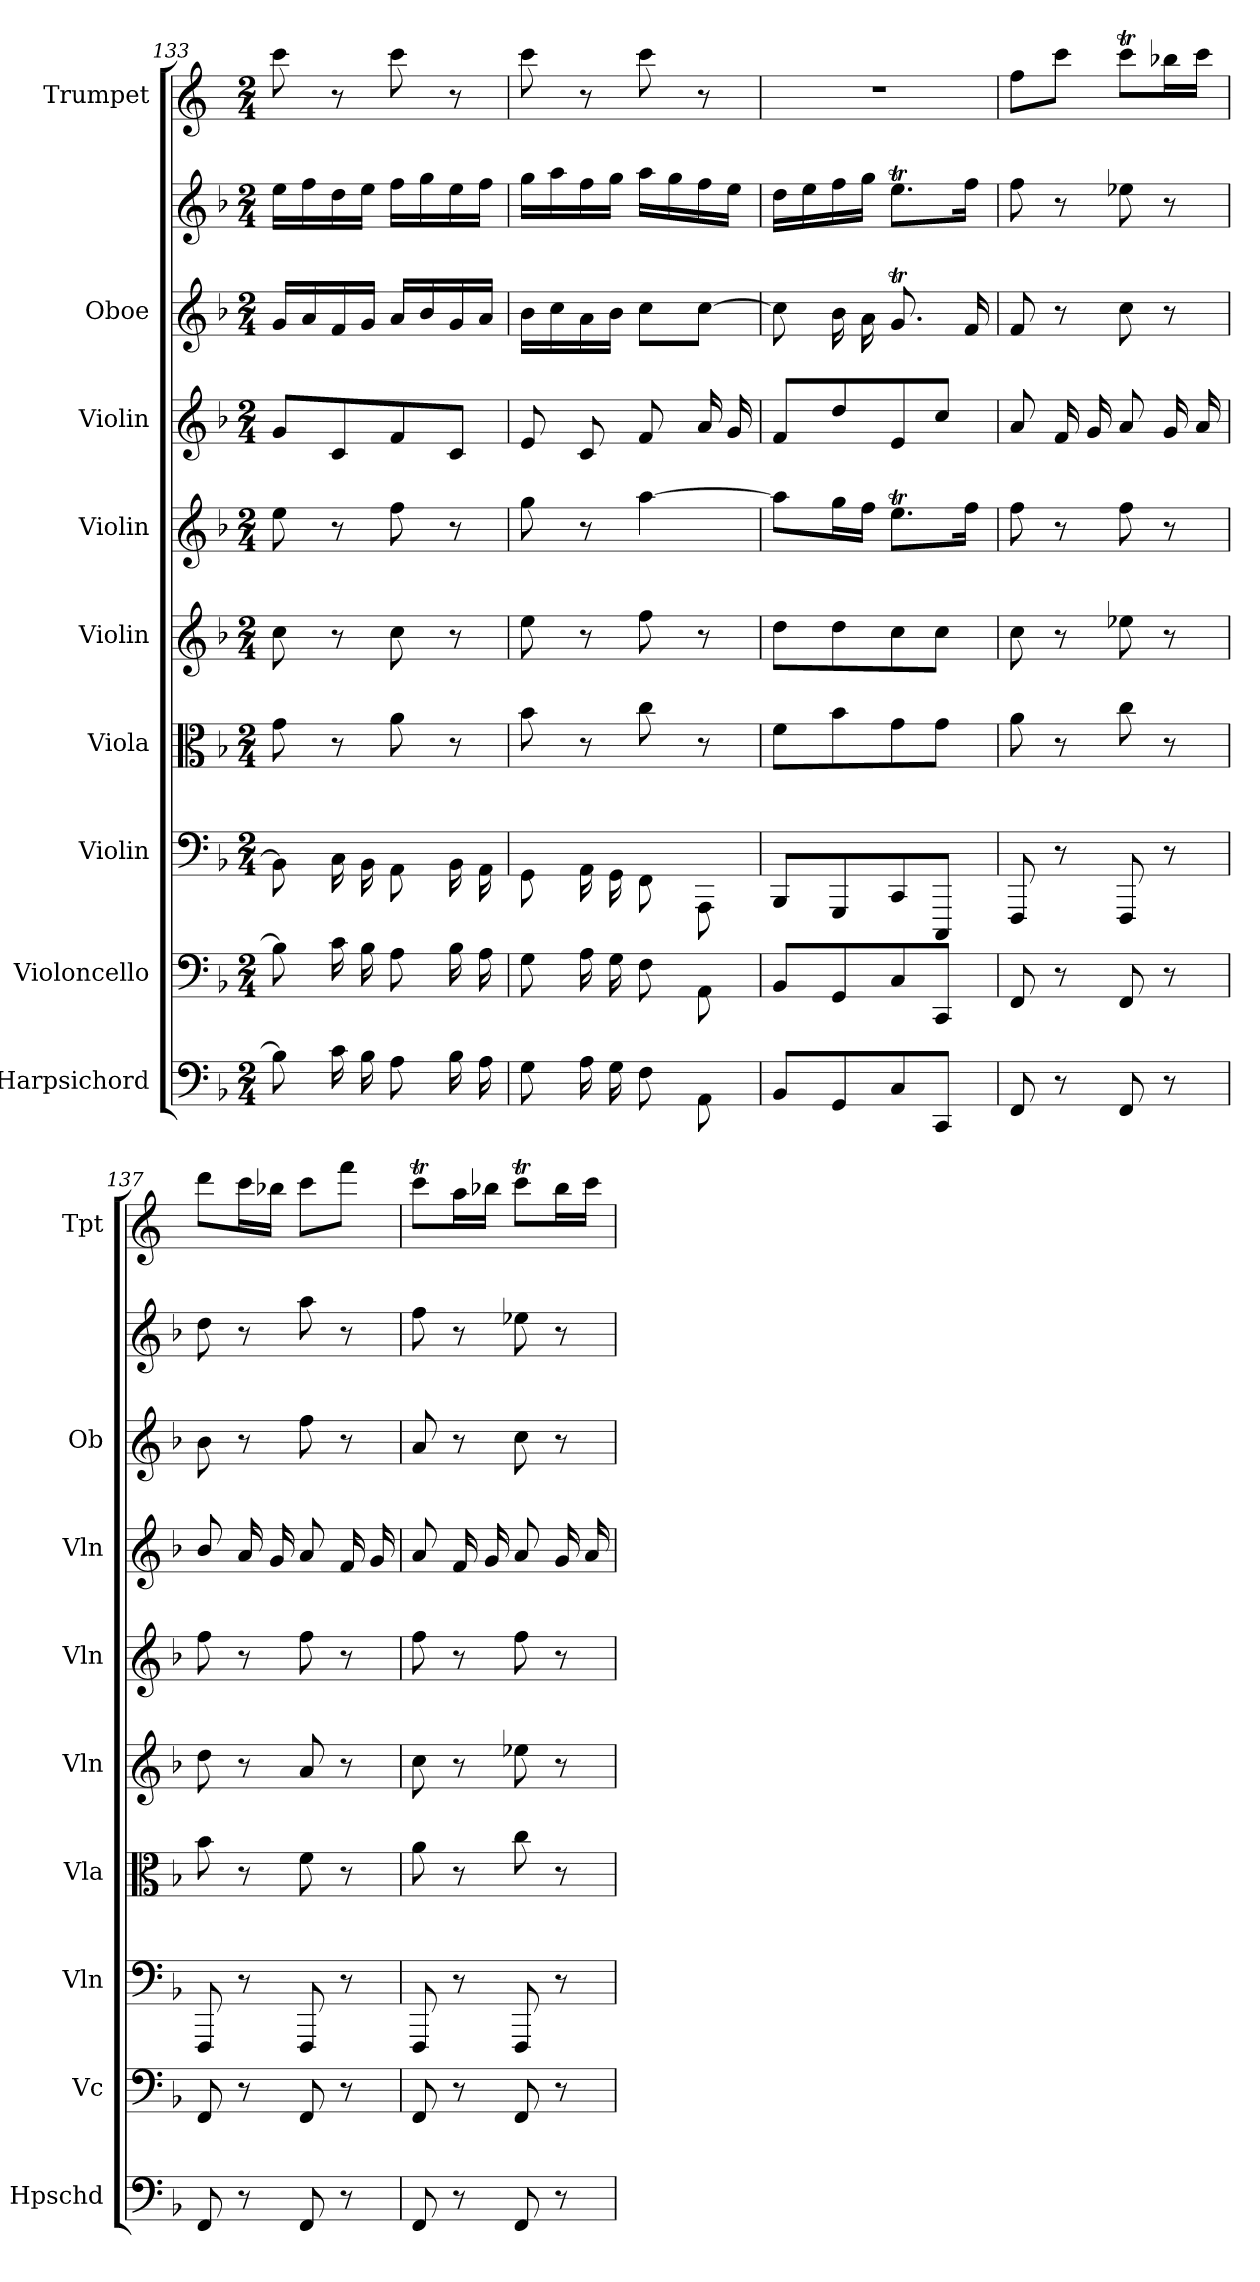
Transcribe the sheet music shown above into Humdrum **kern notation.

**kern	**kern	**kern	**kern	**kern	**kern	**kern	**kern	**kern	**kern
*part10	*part9	*part8	*part7	*part6	*part5	*part4	*part3	*part2	*part1
*staff10	*staff9	*staff8	*staff7	*staff6	*staff5	*staff4	*staff3	*staff2	*staff1
*I"Harpsichord	*I"Violoncello	*I"Violin	*I"Viola	*I"Violin	*I"Violin	*I"Violin	*I"Oboe	*	*I"Trumpet
*I'Hpschd	*I'Vc	*I'Vln	*I'Vla	*I'Vln	*I'Vln	*I'Vln	*I'Ob	*	*I'Tpt
*clefF4	*clefF4	*clefF4	*clefC3	*clefG2	*clefG2	*clefG2	*clefG2	*clefG2	*clefG2
*	*	*	*	*	*	*	*	*	*ITrd1c2
*k[b-]	*k[b-]	*k[b-]	*k[b-]	*k[b-]	*k[b-]	*k[b-]	*k[b-]	*k[b-]	*k[b-e-]
*F:	*F:	*F:	*F:	*F:	*F:	*F:	*F:	*F:	*B-:
*M2/4	*M2/4	*M2/4	*M2/4	*M2/4	*M2/4	*M2/4	*M2/4	*M2/4	*M2/4
=133	=133	=133	=133	=133	=133	=133	=133	=133	=133
8B-\]	8B-\]	8BB-\]	8g\	8cc\	8ee\	8g/L	16g/LL	16ee\LL	8bb-\
.	.	.	.	.	.	.	16a/	16ff\	.
16c\	16c\	16C\	8r	8r	8r	8c/	16f/	16dd\	8r
16B-\	16B-\	16BB-\	.	.	.	.	16g/JJ	16ee\JJ	.
8A\	8A\	8AA\	8a\	8cc\	8ff\	8f/	16a/LL	16ff\LL	8bb-\
.	.	.	.	.	.	.	16b-/	16gg\	.
16B-\	16B-\	16BB-\	8r	8r	8r	8c/J	16g/	16ee\	8r
16A\	16A\	16AA\	.	.	.	.	16a/JJ	16ff\JJ	.
=134	=134	=134	=134	=134	=134	=134	=134	=134	=134
8G\	8G\	8GG\	8b-\	8ee\	8gg\	8e/	16b-\LL	16gg\LL	8bb-\
.	.	.	.	.	.	.	16cc\	16aa\	.
16A\	16A\	16AA\	8r	8r	8r	8c/	16a\	16ff\	8r
16G\	16G\	16GG\	.	.	.	.	16b-\JJ	16gg\JJ	.
8F\	8F\	8FF\	8cc\	8ff\	[4aa\	8f/	8cc\L	16aa\LL	8bb-\
.	.	.	.	.	.	.	.	16gg\	.
8AA\	8AA\	8AAA\	8r	8r	.	16a/	[8cc\J	16ff\	8r
.	.	.	.	.	.	16g/	.	16ee\JJ	.
=135	=135	=135	=135	=135	=135	=135	=135	=135	=135
8BB-/L	8BB-/L	8BBB-/L	8f\L	8dd\L	8aa\L]	8f/L	8cc\]	16dd\LL	2r
.	.	.	.	.	.	.	.	16ee\	.
8GG/	8GG/	8GGG/	8b-\	8dd\	16gg\L	8dd/	16b-\	16ff\	.
.	.	.	.	.	16ff\JJ	.	16a\	16gg\JJ	.
8C/	8C/	8CC/	8g\	8cc\	8.eet\L	8e/	8.gT/	8.eet\L	.
8CC/J	8CC/J	8CCC/J	8g\J	8cc\J	.	8cc/J	.	.	.
.	.	.	.	.	16ff\Jk	.	16f/	16ff\Jk	.
=136	=136	=136	=136	=136	=136	=136	=136	=136	=136
8FF/	8FF/	8FFF/	8a\	8cc\	8ff\	8a/	8f/	8ff\	8ee-\L
8r	8r	8r	8r	8r	8r	16f/	8r	8r	8bb-\J
.	.	.	.	.	.	16g/	.	.	.
8FF/	8FF/	8FFF/	8cc\	8ee-X\	8ff\	8a/	8cc\	8ee-X\	8bb-T\L
8r	8r	8r	8r	8r	8r	16g/	8r	8r	16aa-X\L
.	.	.	.	.	.	16a/	.	.	16bb-\JJ
=137	=137	=137	=137	=137	=137	=137	=137	=137	=137
8FF/	8FF/	8FFF/	8b-\	8dd\	8ff\	8b-/	8b-\	8dd\	8ccc\L
8r	8r	8r	8r	8r	8r	16a/	8r	8r	16bb-\L
.	.	.	.	.	.	16g/	.	.	16aa-X\JJ
8FF/	8FF/	8FFF/	8f\	8a/	8ff\	8a/	8ff\	8aa\	8bb-\L
8r	8r	8r	8r	8r	8r	16f/	8r	8r	8eee-\J
.	.	.	.	.	.	16g/	.	.	.
=138	=138	=138	=138	=138	=138	=138	=138	=138	=138
8FF/	8FF/	8FFF/	8a\	8cc\	8ff\	8a/	8a/	8ff\	8bb-T\L
8r	8r	8r	8r	8r	8r	16f/	8r	8r	16gg\L
.	.	.	.	.	.	16g/	.	.	16aa-X\JJ
8FF/	8FF/	8FFF/	8cc\	8ee-X\	8ff\	8a/	8cc\	8ee-X\	8bb-T\L
8r	8r	8r	8r	8r	8r	16g/	8r	8r	16aa-\L
.	.	.	.	.	.	16a/	.	.	16bb-\JJ
=	=	=	=	=	=	=	=	=	=
*-	*-	*-	*-	*-	*-	*-	*-	*-	*-
